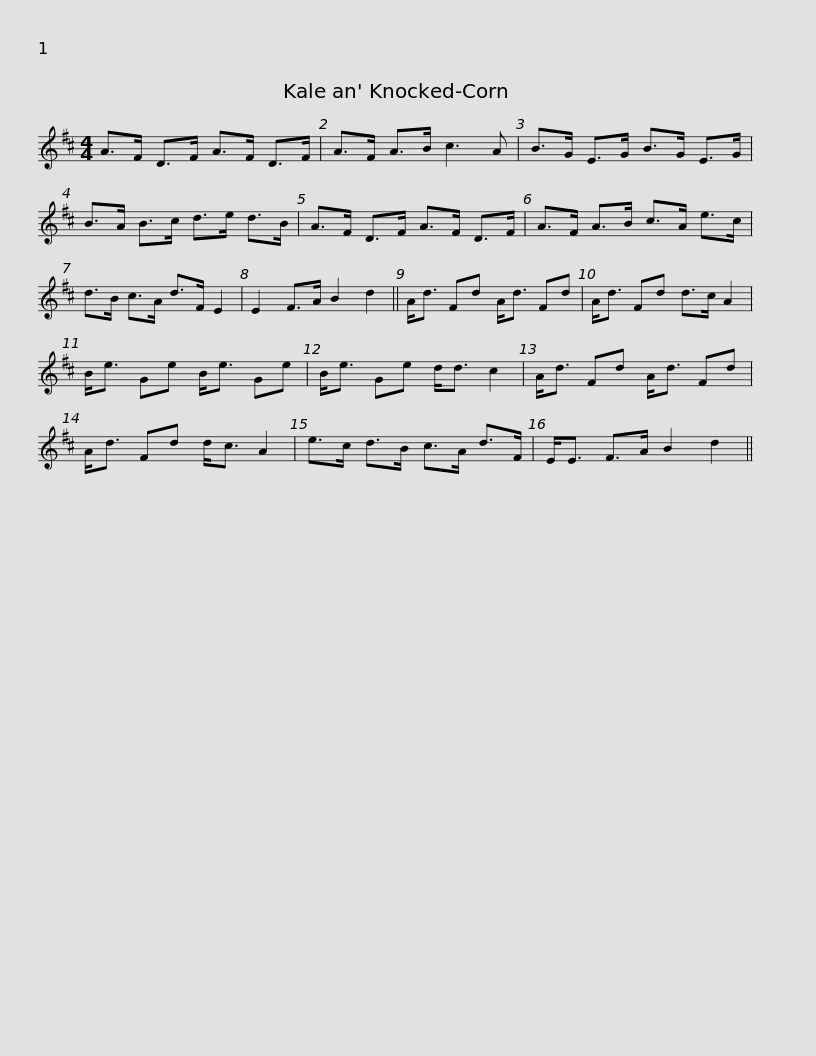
X:1
L:1/8
M:4/4
I:linebreak $
K:D
V:1 treble
V:1
 A>F D>F A>F D>F | A>F A>B c3 A | B>G E>G B>G E>G | B>A B>c d>e d>B |$ A>F D>F A>F D>F | %5
 A>F A>B c>A e>c | d>B c>A d>F E2 | E2 F>A B2 d2 || A<d Fd A<d Fd |$ A<d Fd d>c A2 | %10
 B<e Ge B<e Ge | B<e Ge d<d c2 | A<d Fd A<d Fd | A<d Fd d<c A2 |$ e>c d>B c>A d>F | %15
 E<E F>A B2 d2 || %16
